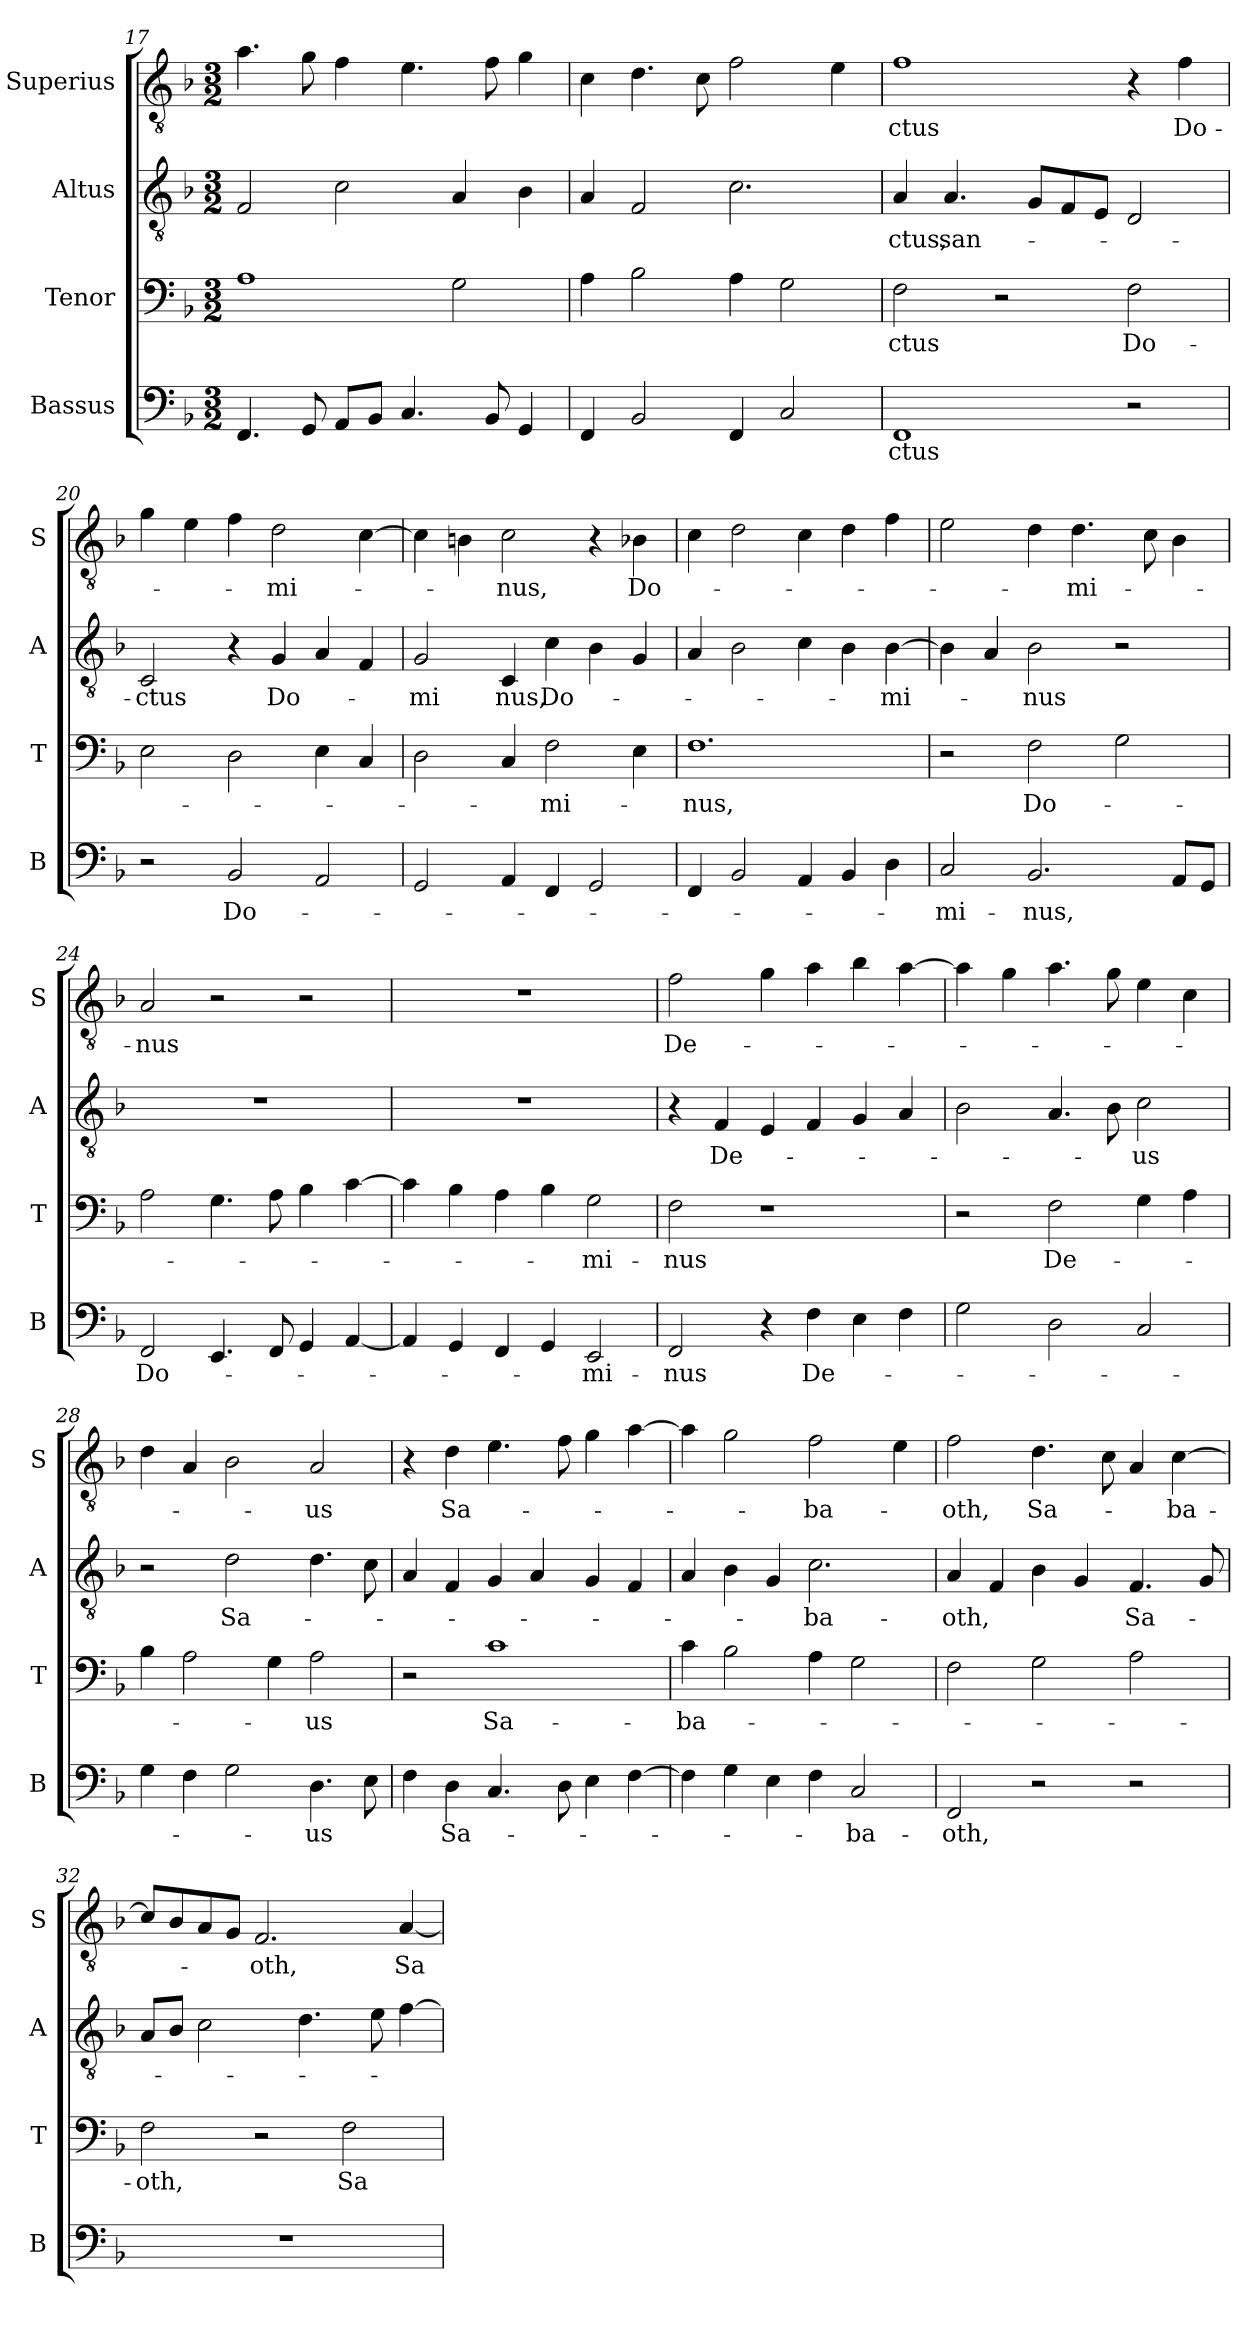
**kern	**text	**kern	**text	**kern	**text	**kern	**text
*part4	*part4	*part3	*part3	*part2	*part2	*part1	*part1
*staff4	*staff4	*staff3	*staff3	*staff2	*staff2	*staff1	*staff1
*I"Bassus	*	*I"Tenor	*	*I"Altus	*	*I"Superius	*
*I'B	*	*I'T	*	*I'A	*	*I'S	*
*clefF4	*	*clefF4	*	*clefGv2	*	*clefGv2	*
*k[b-]	*	*k[b-]	*	*k[b-]	*	*k[b-]	*
*M3/2	*	*M3/2	*	*M3/2	*	*M3/2	*
=17	=17	=17	=17	=17	=17	=17	=17
4.FF	.	1A	.	2F	.	4.a	.
8GG	.	.	.	.	.	8g	.
8AAL	.	.	.	2c	.	4f	.
8BB-J	.	.	.	.	.	.	.
4.C	.	.	.	.	.	4.e	.
.	.	2G	.	4A	.	.	.
8BB-	.	.	.	.	.	8f	.
4GG	.	.	.	4B-	.	4g	.
=18	=18	=18	=18	=18	=18	=18	=18
4FF	.	4A	.	4A	.	4c	.
2BB-	.	2B-	.	2F	.	4.d	.
.	.	.	.	.	.	8c	.
4FF	.	4A	.	2.c	.	2f	.
2C	.	2G	.	.	.	.	.
.	.	.	.	.	.	4e	.
=19	=19	=19	=19	=19	=19	=19	=19
!	!	!	!	!	!LO:LY:i	!	!
1FF	-ctus	2F	-ctus	4A	-ctus,	1f	-ctus
!	!	!	!	!	!LO:LY:i	!	!
.	.	.	.	4.A	san-	.	.
.	.	2r	.	.	.	.	.
.	.	.	.	8GL	.	.	.
.	.	.	.	8F	.	.	.
.	.	.	.	8EJ	.	.	.
2r	.	2F	Do-	2D	.	4r	.
.	.	.	.	.	.	4f	Do-
=20	=20	=20	=20	=20	=20	=20	=20
2r	.	2E	.	2C	-ctus	4g	.
.	.	.	.	.	.	4e	.
2BB-	Do-	2D	.	4r	.	4f	.
.	.	.	.	4G	Do-	2d	-mi-
2AA	.	4E	.	4A	.	.	.
.	.	4C	.	4F	.	[4c	.
=21	=21	=21	=21	=21	=21	=21	=21
!	!	!	!	!	!LO:LY:i	!	!
2GG	.	2D	.	2G	-mi	4c]	.
.	.	.	.	.	.	4Bn	.
!	!	!	!	!	!LO:LY:i	!	!
4AA	.	4C	.	4C	nus,	2c	-nus,
!	!	!	!	!	!LO:LY:i	!	!
4FF	.	2F	-mi-	4c	Do-	.	.
2GG	.	.	.	4B-	.	4r	.
!	!	!	!	!	!	!	!LO:LY:i
.	.	4E	.	4G	.	4B-X	Do-
=22	=22	=22	=22	=22	=22	=22	=22
4FF	.	1.F	-nus,	4A	.	4c	.
2BB-	.	.	.	2B-	.	2d	.
4AA	.	.	.	4c	.	4c	.
4BB-	.	.	.	4B-	.	4d	.
4D	.	.	.	[4B-	-mi-	4f	.
=23	=23	=23	=23	=23	=23	=23	=23
2C	-mi-	2r	.	4B-]	.	2e	.
.	.	.	.	4A	.	.	.
!	!	!	!LO:LY:i	!	!	!	!
2.BB-	-nus,	2F	Do-	2B-	-nus	4d	.
!	!	!	!	!	!	!	!LO:LY:i
.	.	.	.	.	.	4.d	-mi-
.	.	2G	.	2r	.	.	.
.	.	.	.	.	.	8c	.
8AAL	.	.	.	.	.	4B-	.
8GGJ	.	.	.	.	.	.	.
=24	=24	=24	=24	=24	=24	=24	=24
!	!	!	!	!	!	!	!LO:LY:i
2FF	Do-	2A	.	1.r	.	2A	-nus
4.EE	.	4.G	.	.	.	2r	.
8FF	.	8A	.	.	.	.	.
4GG	.	4B-	.	.	.	2r	.
[4AA	.	[4c	.	.	.	.	.
=25	=25	=25	=25	=25	=25	=25	=25
4AA]	.	4c]	.	1.r	.	1.r	.
4GG	.	4B-	.	.	.	.	.
4FF	.	4A	.	.	.	.	.
4GG	.	4B-	.	.	.	.	.
!	!	!	!LO:LY:i	!	!	!	!
2EE	-mi-	2G	-mi-	.	.	.	.
=26	=26	=26	=26	=26	=26	=26	=26
!	!	!	!LO:LY:i	!	!	!	!
2FF	-nus	2F	-nus	4r	.	2f	De-
.	.	.	.	4F	De-	.	.
4r	.	1r	.	4E	.	4g	.
4F	De-	.	.	4F	.	4a	.
4E	.	.	.	4G	.	4b-	.
4F	.	.	.	4A	.	[4a	.
=27	=27	=27	=27	=27	=27	=27	=27
2G	.	2r	.	2B-	.	4a]	.
.	.	.	.	.	.	4g	.
2D	.	2F	De-	4.A	.	4.a	.
.	.	.	.	8B-	.	8g	.
2C	.	4G	.	2c	-us	4e	.
.	.	4A	.	.	.	4c	.
=28	=28	=28	=28	=28	=28	=28	=28
4G	.	4B-	.	2r	.	4d	.
4F	.	2A	.	.	.	4A	.
!	!	!	!	!	!LO:LY:i	!	!
2G	.	.	.	2d	Sa-	2B-	.
.	.	4G	.	.	.	.	.
4.D	-us	2A	-us	4.d	.	2A	-us
8E	.	.	.	8c	.	.	.
=29	=29	=29	=29	=29	=29	=29	=29
4F	.	2r	.	4A	.	4r	.
!	!LO:LY:i	!	!	!	!	!	!
4D	Sa-	.	.	4F	.	4d	Sa-
!	!	!	!LO:LY:i	!	!	!	!
4.C	.	1c	Sa-	4G	.	4.e	.
.	.	.	.	4A	.	.	.
8D	.	.	.	.	.	8f	.
4E	.	.	.	4G	.	4g	.
[4F	.	.	.	4F	.	[4a	.
=30	=30	=30	=30	=30	=30	=30	=30
!	!	!	!LO:LY:i	!	!	!	!
4F]	.	4c	-ba-	4A	.	4a]	.
4G	.	2B-	.	4B-	.	2g	.
4E	.	.	.	4G	.	.	.
!	!	!	!	!	!LO:LY:i	!	!
4F	.	4A	.	2.c	-ba-	2f	-ba-
2C	-ba-	2G	.	.	.	.	.
.	.	.	.	.	.	4e	.
=31	=31	=31	=31	=31	=31	=31	=31
!	!LO:LY:i	!	!	!	!LO:LY:i	!	!LO:LY:i
2FF	-oth,	2F	.	4A	-oth,	2f	-oth,
.	.	.	.	4F	.	.	.
!	!	!	!	!	!	!	!LO:LY:i
2r	.	2G	.	4B-	.	4.d	Sa-
.	.	.	.	4G	.	.	.
.	.	.	.	.	.	8c	.
!	!	!	!	!	!LO:LY:i	!	!
2r	.	2A	.	4.F	Sa-	4A	.
!	!	!	!	!	!	!	!LO:LY:i
.	.	.	.	.	.	[4c	-ba-
.	.	.	.	8G	.	.	.
=32	=32	=32	=32	=32	=32	=32	=32
!	!	!	!LO:LY:i	!	!	!	!
1.r	.	2F	-oth,	8AL	.	8cL]	.
.	.	.	.	8B-J	.	8B-	.
.	.	.	.	2c	.	8A	.
.	.	.	.	.	.	8GJ	.
!	!	!	!	!	!	!	!LO:LY:i
.	.	2r	.	.	.	2.F	-oth,
.	.	.	.	4.d	.	.	.
.	.	2F	Sa-	.	.	.	.
.	.	.	.	8e	.	.	.
!	!	!	!	!	!	!	!LO:LY:i
.	.	.	.	[4f	.	[4A	Sa-
=	=	=	=	=	=	=	=
*-	*-	*-	*-	*-	*-	*-	*-
